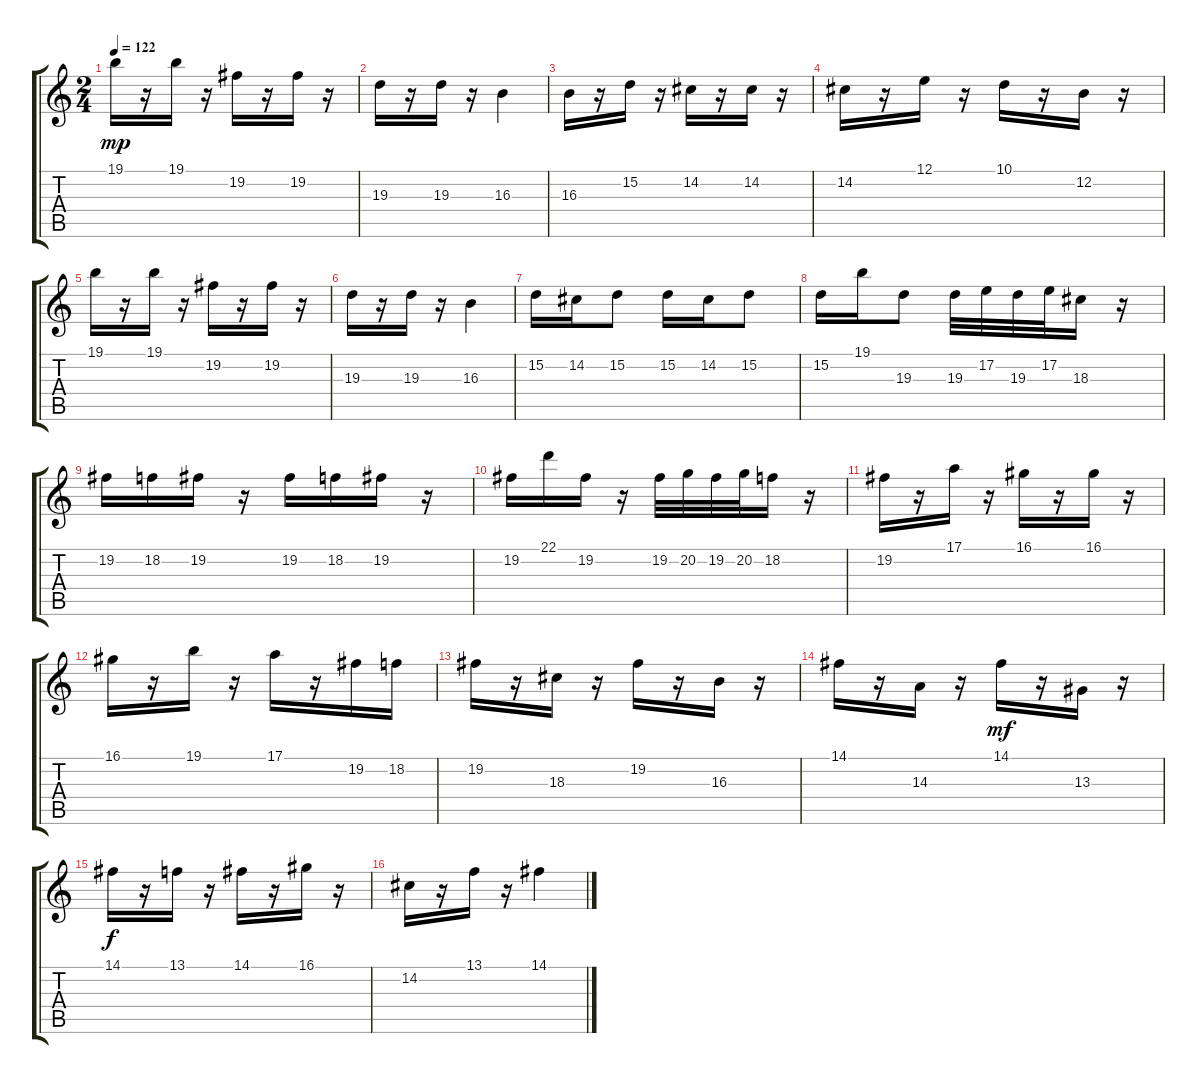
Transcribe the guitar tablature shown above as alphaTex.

\track "" {instrument stringensemble1}
\staff {score tabs}
\tuning (E4 B3 G3 D3 A2 E2) {hide}
\ts (2 4)
\tempo 122
\clef g2
\ks c
19.1.16{dy mp instrument stringensemble1} r.16 19.1.16 r.16 19.2.16 r.16 19.2.16 r.16 |
19.3.16 r.16 19.3.16 r.16 16.3.4 |
16.3.16 r.16 15.2.16 r.16 14.2.16 r.16 14.2.16 r.16 |
14.2.16 r.16 12.1.16 r.16 10.1.16 r.16 12.2.16 r.16 |
19.1.16 r.16 19.1.16 r.16 19.2.16 r.16 19.2.16 r.16 |
19.3.16 r.16 19.3.16 r.16 16.3.4 |
15.2.16 14.2.16 15.2.8 15.2.16 14.2.16 15.2.8 |
15.2.16 19.1.16 19.3.8 19.3.32 17.2.32 19.3.32 17.2.32 18.3.16 r.16 |
19.2.16 18.2.16 19.2.16 r.16 19.2.16 18.2.16 19.2.16 r.16 |
19.2.16 22.1.16 19.2.16 r.16 19.2.32 20.2.32 19.2.32 20.2.32 18.2.16 r.16 |
19.2.16 r.16 17.1.16 r.16 16.1.16 r.16 16.1.16 r.16 |
16.1.16 r.16 19.1.16 r.16 17.1.16 r.16 19.2.16 18.2.16 |
19.2.16 r.16 18.3.16 r.16 19.2.16 r.16 16.3.16 r.16 |
14.1.16 r.16 14.3.16 r.16 14.1.16{dy mf} r.16 13.3.16 r.16 |
14.1.16{dy f} r.16 13.1.16 r.16 14.1.16 r.16 16.1.16 r.16 |
14.2.16 r.16 13.1.16 r.16 14.1.4
